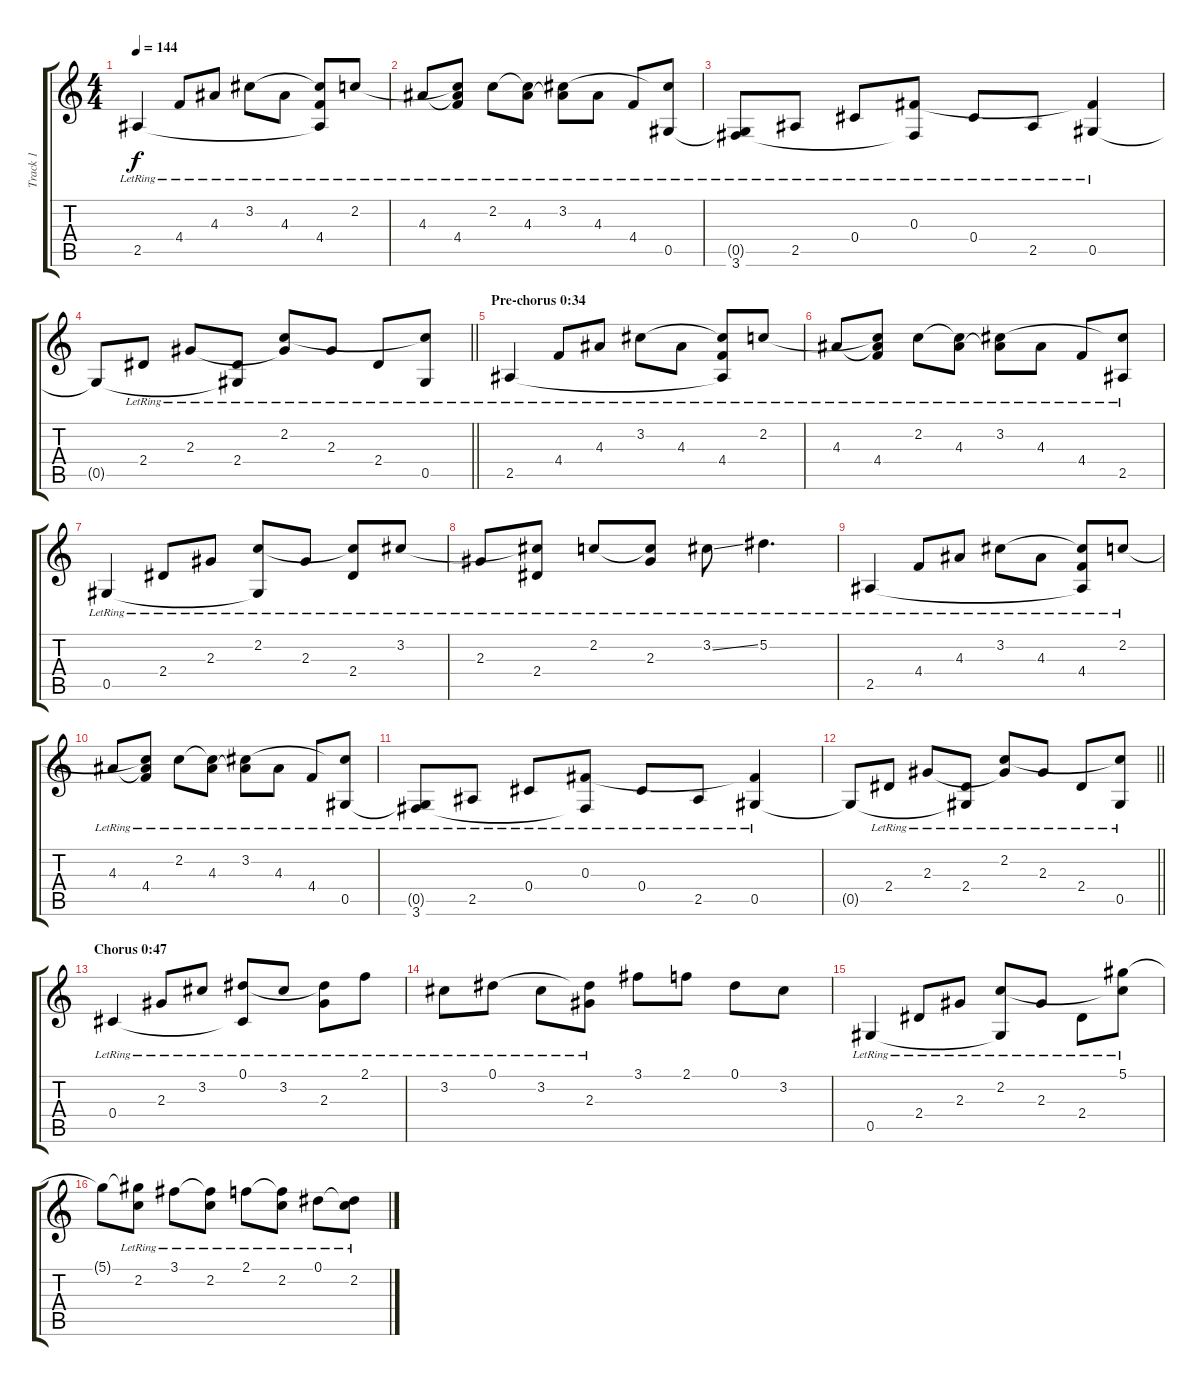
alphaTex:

\track ("Track 1" "Track 1") {instrument acousticguitarsteel}
\staff {score tabs}
\tuning (Eb4 Bb3 Gb3 Db3 Ab2 Eb2) {hide}
\ts (4 4)
\tempo 144
\clef g2
\ks c
2.5{lr}.4{dy f} 4.4{lr}.8 4.3{lr}.8 3.2{lr}.8 4.3{lr}.8 (3.2{t} 4.4{lr} 2.5{t}).8 2.2{lr}.8 |
4.3{lr}.8 (2.2{t} 4.3{t} 4.4{lr}).8 2.2{lr}.8 (2.2{t} 4.3{lr}).8 (3.2{lr} 4.3{t}).8 4.3{lr}.8 4.4{lr}.8 (3.2{t} 0.5{lr}).8 |
(0.5{t} 3.6{lr}).8 2.5{lr}.8 0.4{lr}.8 (0.3{lr} 3.6{t}).8 0.4{lr}.8 2.5{lr}.8 (0.3{t} 0.5{lr}).4 |
\barLineRight lightlight
0.5{t}.8 2.4{lr}.8 2.3{lr}.8 (2.4{lr} 0.5{t}).8 (2.2{lr} 2.3{t}).8 2.3{lr}.8 2.4{lr}.8 (2.2{t} 0.5{lr}).8 |
\section ("" "Pre-chorus 0:34")
2.5{lr}.4 4.4{lr}.8 4.3{lr}.8 3.2{lr}.8 4.3{lr}.8 (3.2{t} 4.4{lr} 2.5{t}).8 2.2{lr}.8 |
4.3{lr}.8 (2.2{t} 4.3{t} 4.4{lr}).8 2.2{lr}.8 (2.2{t} 4.3{lr}).8 (3.2{lr} 4.3{t}).8 4.3{lr}.8 4.4{lr}.8 (3.2{t} 2.5{lr}).8 |
0.5{lr}.4 2.4{lr}.8 2.3{lr}.8 (2.2{lr} 0.5{t}).8 2.3{lr}.8 (2.2{t} 2.4{lr}).8 3.2{lr}.8 |
2.3{lr}.8 (3.2{t} 2.4{lr}).8 2.2{lr}.8 (2.2{t} 2.3{lr}).8 3.2{ss lr}.8 5.2{lr}.4{d} |
2.5{lr}.4 4.4{lr}.8 4.3{lr}.8 3.2{lr}.8 4.3{lr}.8 (3.2{t} 4.4{lr} 2.5{t}).8 2.2{lr}.8 |
4.3{lr}.8 (2.2{t} 4.3{t} 4.4{lr}).8 2.2{lr}.8 (2.2{t} 4.3{lr}).8 (3.2{lr} 4.3{t}).8 4.3{lr}.8 4.4{lr}.8 (3.2{t} 0.5{lr}).8 |
(0.5{t} 3.6{lr}).8 2.5{lr}.8 0.4{lr}.8 (0.3{lr} 3.6{t}).8 0.4{lr}.8 2.5{lr}.8 (0.3{t} 0.5{lr}).4 |
\barLineRight lightlight
0.5{t}.8 2.4{lr}.8 2.3{lr}.8 (2.4{lr} 0.5{t}).8 (2.2{lr} 2.3{t}).8 2.3{lr}.8 2.4{lr}.8 (2.2{t} 0.5{lr}).8 |
\section ("" "Chorus 0:47")
0.4{lr}.4 2.3{lr}.8 3.2{lr}.8 (0.1{lr} 0.4{t}).8 3.2{lr}.8 (0.1{t} 2.3{lr}).8 2.1{lr}.8 |
3.2{lr}.8 0.1{lr}.8 3.2{lr}.8 (0.1{t} 2.3{lr}).8 3.1.8 2.1.8 0.1.8 3.2.8 |
0.5{lr}.4 2.4{lr}.8 2.3{lr}.8 (2.2{lr} 0.5{t}).8 2.3{lr}.8 2.4{lr}.8 (5.1{lr} 2.2{t}).8 |
5.1{t}.8 (5.1{t} 2.2{lr}).8 3.1{lr}.8 (3.1{t} 2.2{lr}).8 2.1{lr}.8 (2.1{t} 2.2{lr}).8 0.1{lr}.8 (0.1{t} 2.2{lr}).8
